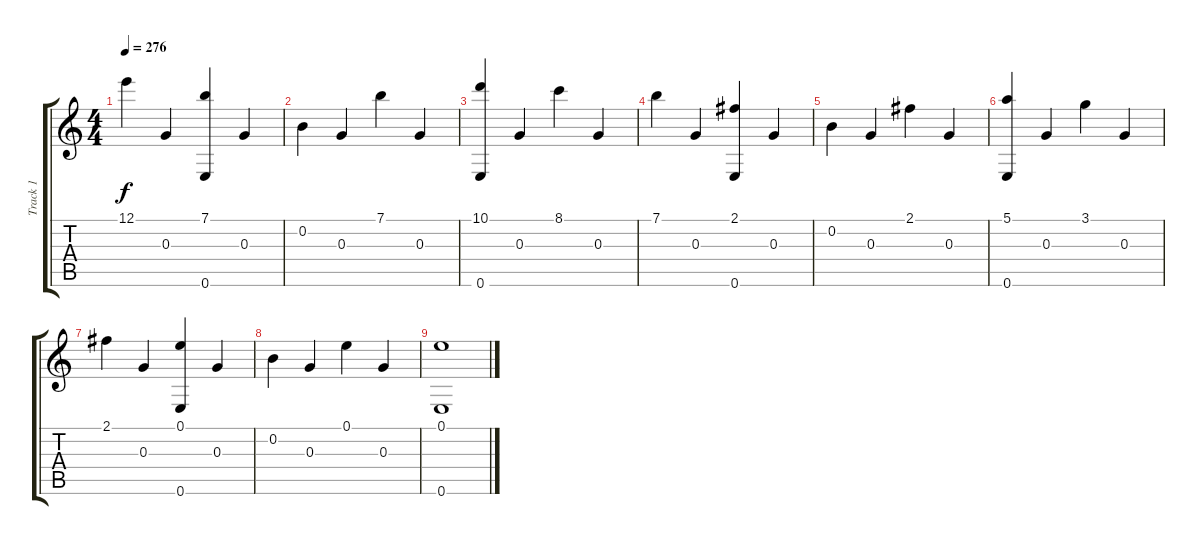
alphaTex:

\track ("Track 1" "Track 1") {instrument acousticguitarnylon}
\staff {score tabs}
\tuning (E4 B3 G3 D3 A2 E2) {hide}
\ts (4 4)
\tempo 276
\clef g2
\ks c
12.1.4{dy f} 0.3.4 (7.1 0.6).4 0.3.4 |
0.2.4 0.3.4 7.1.4 0.3.4 |
(10.1 0.6).4 0.3.4 8.1.4 0.3.4 |
7.1.4 0.3.4 (2.1 0.6).4 0.3.4 |
0.2.4 0.3.4 2.1.4 0.3.4 |
(5.1 0.6).4 0.3.4 3.1.4 0.3.4 |
2.1.4 0.3.4 (0.1 0.6).4 0.3.4 |
0.2.4 0.3.4 0.1.4 0.3.4 |
(0.1 0.6).1
